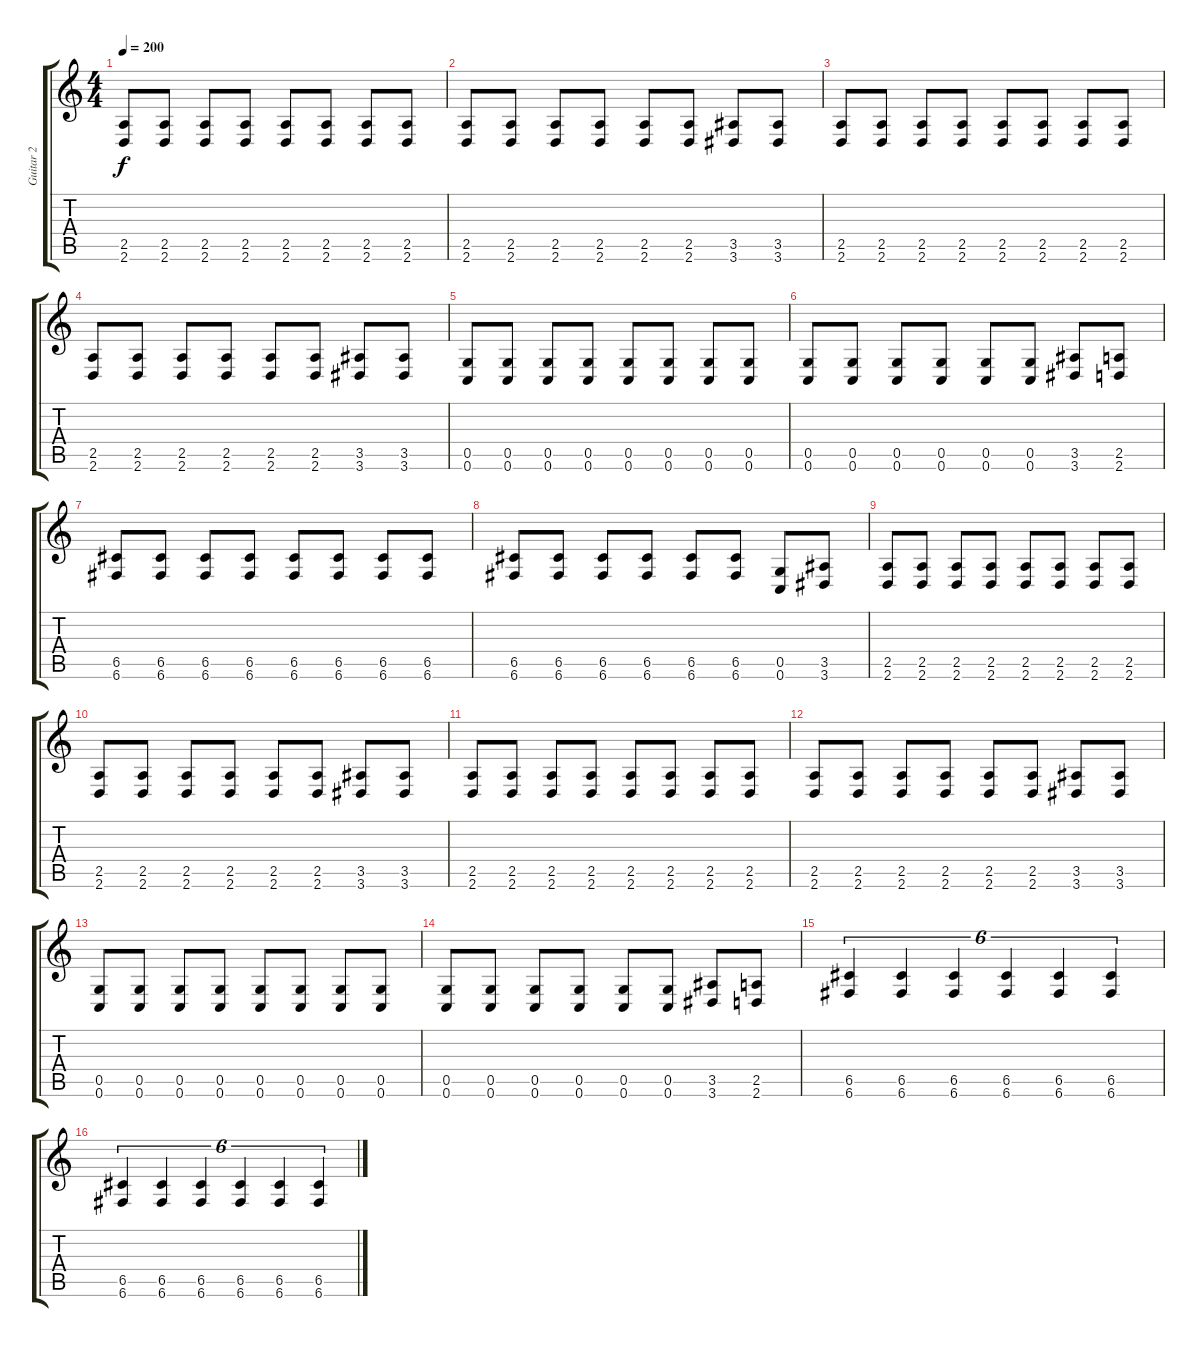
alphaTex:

\track ("Guitar 2" "Guitar 2") {instrument distortionguitar}
\staff {score tabs}
\tuning (D4 A3 F3 C3 G2 C2) {hide}
\ts (4 4)
\tempo 200
\clef g2
\ks c
(2.5 2.6).8{dy f balance 5} (2.5 2.6).8 (2.5 2.6).8 (2.5 2.6).8 (2.5 2.6).8 (2.5 2.6).8 (2.5 2.6).8 (2.5 2.6).8 |
(2.5 2.6).8 (2.5 2.6).8 (2.5 2.6).8 (2.5 2.6).8 (2.5 2.6).8 (2.5 2.6).8 (3.5 3.6).8 (3.5 3.6).8 |
(2.5 2.6).8 (2.5 2.6).8 (2.5 2.6).8 (2.5 2.6).8 (2.5 2.6).8 (2.5 2.6).8 (2.5 2.6).8 (2.5 2.6).8 |
(2.5 2.6).8 (2.5 2.6).8 (2.5 2.6).8 (2.5 2.6).8 (2.5 2.6).8 (2.5 2.6).8 (3.5 3.6).8 (3.5 3.6).8 |
(0.5 0.6).8 (0.5 0.6).8 (0.5 0.6).8 (0.5 0.6).8 (0.5 0.6).8 (0.5 0.6).8 (0.5 0.6).8 (0.5 0.6).8 |
(0.5 0.6).8 (0.5 0.6).8 (0.5 0.6).8 (0.5 0.6).8 (0.5 0.6).8 (0.5 0.6).8 (3.5 3.6).8 (2.5 2.6).8 |
(6.5 6.6).8 (6.5 6.6).8 (6.5 6.6).8 (6.5 6.6).8 (6.5 6.6).8 (6.5 6.6).8 (6.5 6.6).8 (6.5 6.6).8 |
(6.5 6.6).8 (6.5 6.6).8 (6.5 6.6).8 (6.5 6.6).8 (6.5 6.6).8 (6.5 6.6).8 (0.5 0.6).8 (3.5 3.6).8 |
(2.5 2.6).8{balance 5} (2.5 2.6).8 (2.5 2.6).8 (2.5 2.6).8 (2.5 2.6).8 (2.5 2.6).8 (2.5 2.6).8 (2.5 2.6).8 |
(2.5 2.6).8 (2.5 2.6).8 (2.5 2.6).8 (2.5 2.6).8 (2.5 2.6).8 (2.5 2.6).8 (3.5 3.6).8 (3.5 3.6).8 |
(2.5 2.6).8 (2.5 2.6).8 (2.5 2.6).8 (2.5 2.6).8 (2.5 2.6).8 (2.5 2.6).8 (2.5 2.6).8 (2.5 2.6).8 |
(2.5 2.6).8 (2.5 2.6).8 (2.5 2.6).8 (2.5 2.6).8 (2.5 2.6).8 (2.5 2.6).8 (3.5 3.6).8 (3.5 3.6).8 |
(0.5 0.6).8 (0.5 0.6).8 (0.5 0.6).8 (0.5 0.6).8 (0.5 0.6).8 (0.5 0.6).8 (0.5 0.6).8 (0.5 0.6).8 |
(0.5 0.6).8 (0.5 0.6).8 (0.5 0.6).8 (0.5 0.6).8 (0.5 0.6).8 (0.5 0.6).8 (3.5 3.6).8 (2.5 2.6).8 |
(6.5 6.6).4{tu (6 4)} (6.5 6.6).4{tu (6 4)} (6.5 6.6).4{tu (6 4)} (6.5 6.6).4{tu (6 4)} (6.5 6.6).4{tu (6 4)} (6.5 6.6).4{tu (6 4)} |
(6.5 6.6).4{tu (6 4)} (6.5 6.6).4{tu (6 4)} (6.5 6.6).4{tu (6 4)} (6.5 6.6).4{tu (6 4)} (6.5 6.6).4{tu (6 4)} (6.5 6.6).4{tu (6 4)}
